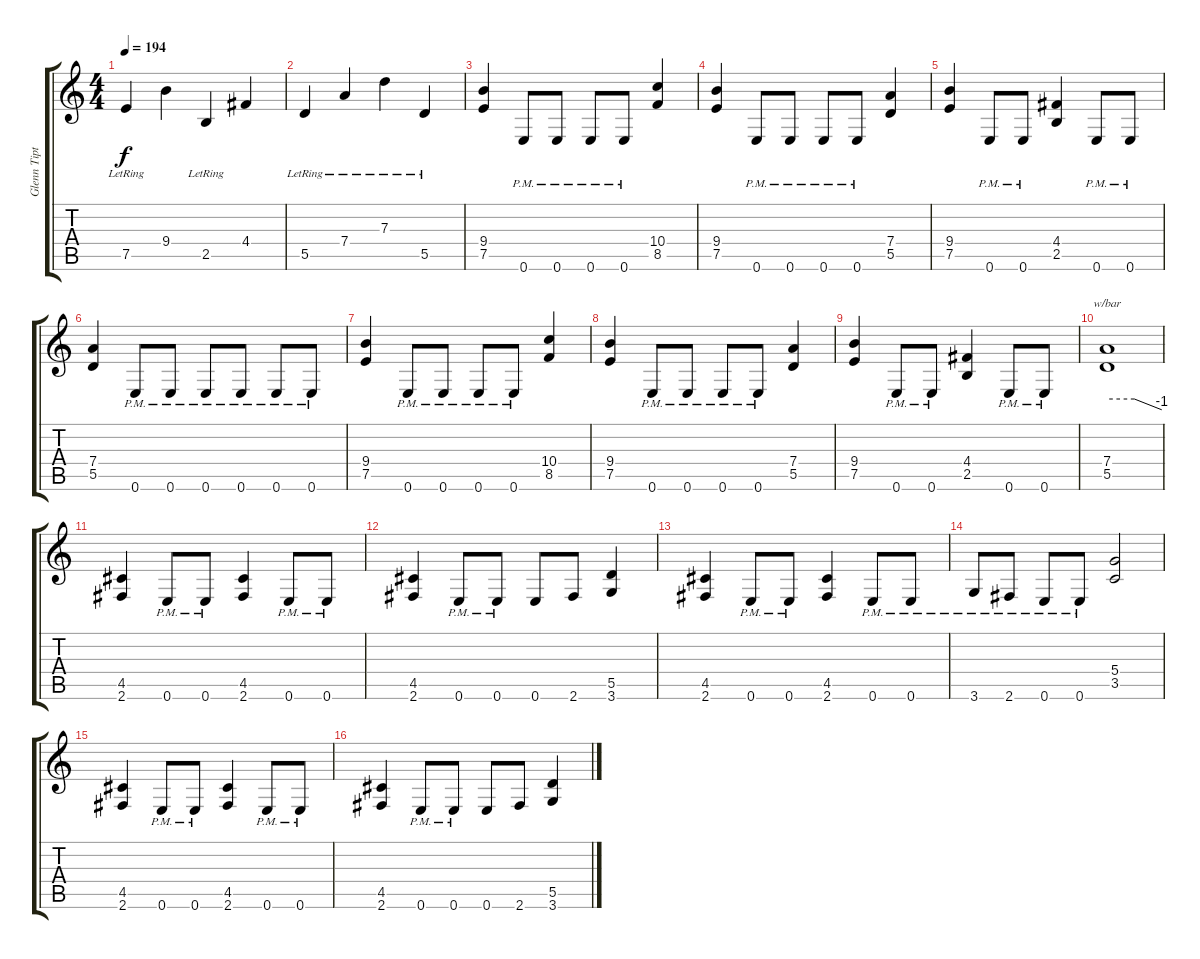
\track ("Glenn Tipton" "Glenn Tipt") {instrument distortionguitar}
\staff {score tabs}
\tuning (E4 B3 G3 D3 A2 E2) {hide}
\ts (4 4)
\tempo 194
\clef g2
\ks c
7.5{lr}.4{dy f} 9.4.4 2.5{lr}.4 4.4.4 |
5.5{lr}.4 7.4{lr}.4 7.3{lr}.4 5.5{lr}.4 |
(9.4 7.5).4{instrument distortionguitar} 0.6{pm}.8 0.6{pm}.8 0.6{pm}.8 0.6{pm}.8 (10.4 8.5).4 |
(9.4 7.5).4 0.6{pm}.8 0.6{pm}.8 0.6{pm}.8 0.6{pm}.8 (7.4 5.5).4 |
(9.4 7.5).4 0.6{pm}.8 0.6{pm}.8 (4.4 2.5).4 0.6{pm}.8 0.6{pm}.8 |
(7.4 5.5).4 0.6{pm}.8 0.6{pm}.8 0.6{pm}.8 0.6{pm}.8 0.6{pm}.8 0.6{pm}.8 |
(9.4 7.5).4 0.6{pm}.8 0.6{pm}.8 0.6{pm}.8 0.6{pm}.8 (10.4 8.5).4 |
(9.4 7.5).4 0.6{pm}.8 0.6{pm}.8 0.6{pm}.8 0.6{pm}.8 (7.4 5.5).4 |
(9.4 7.5).4 0.6{pm}.8 0.6{pm}.8 (4.4 2.5).4 0.6{pm}.8 0.6{pm}.8 |
(7.4 5.5).1{tbe (custom default 0 0 30 0 60 -4)} |
(4.5 2.6).4 0.6{pm}.8 0.6{pm}.8 (4.5 2.6).4 0.6{pm}.8 0.6{pm}.8 |
(4.5 2.6).4 0.6{pm}.8 0.6{pm}.8 0.6.8 2.6.8 (5.5 3.6).4 |
(4.5 2.6).4 0.6{pm}.8 0.6{pm}.8 (4.5 2.6).4 0.6{pm}.8 0.6{pm}.8 |
3.6{pm}.8 2.6{pm}.8 0.6{pm}.8 0.6{pm}.8 (5.4 3.5).2 |
(4.5 2.6).4 0.6{pm}.8 0.6{pm}.8 (4.5 2.6).4 0.6{pm}.8 0.6{pm}.8 |
(4.5 2.6).4 0.6{pm}.8 0.6{pm}.8 0.6.8 2.6.8 (5.5 3.6).4
